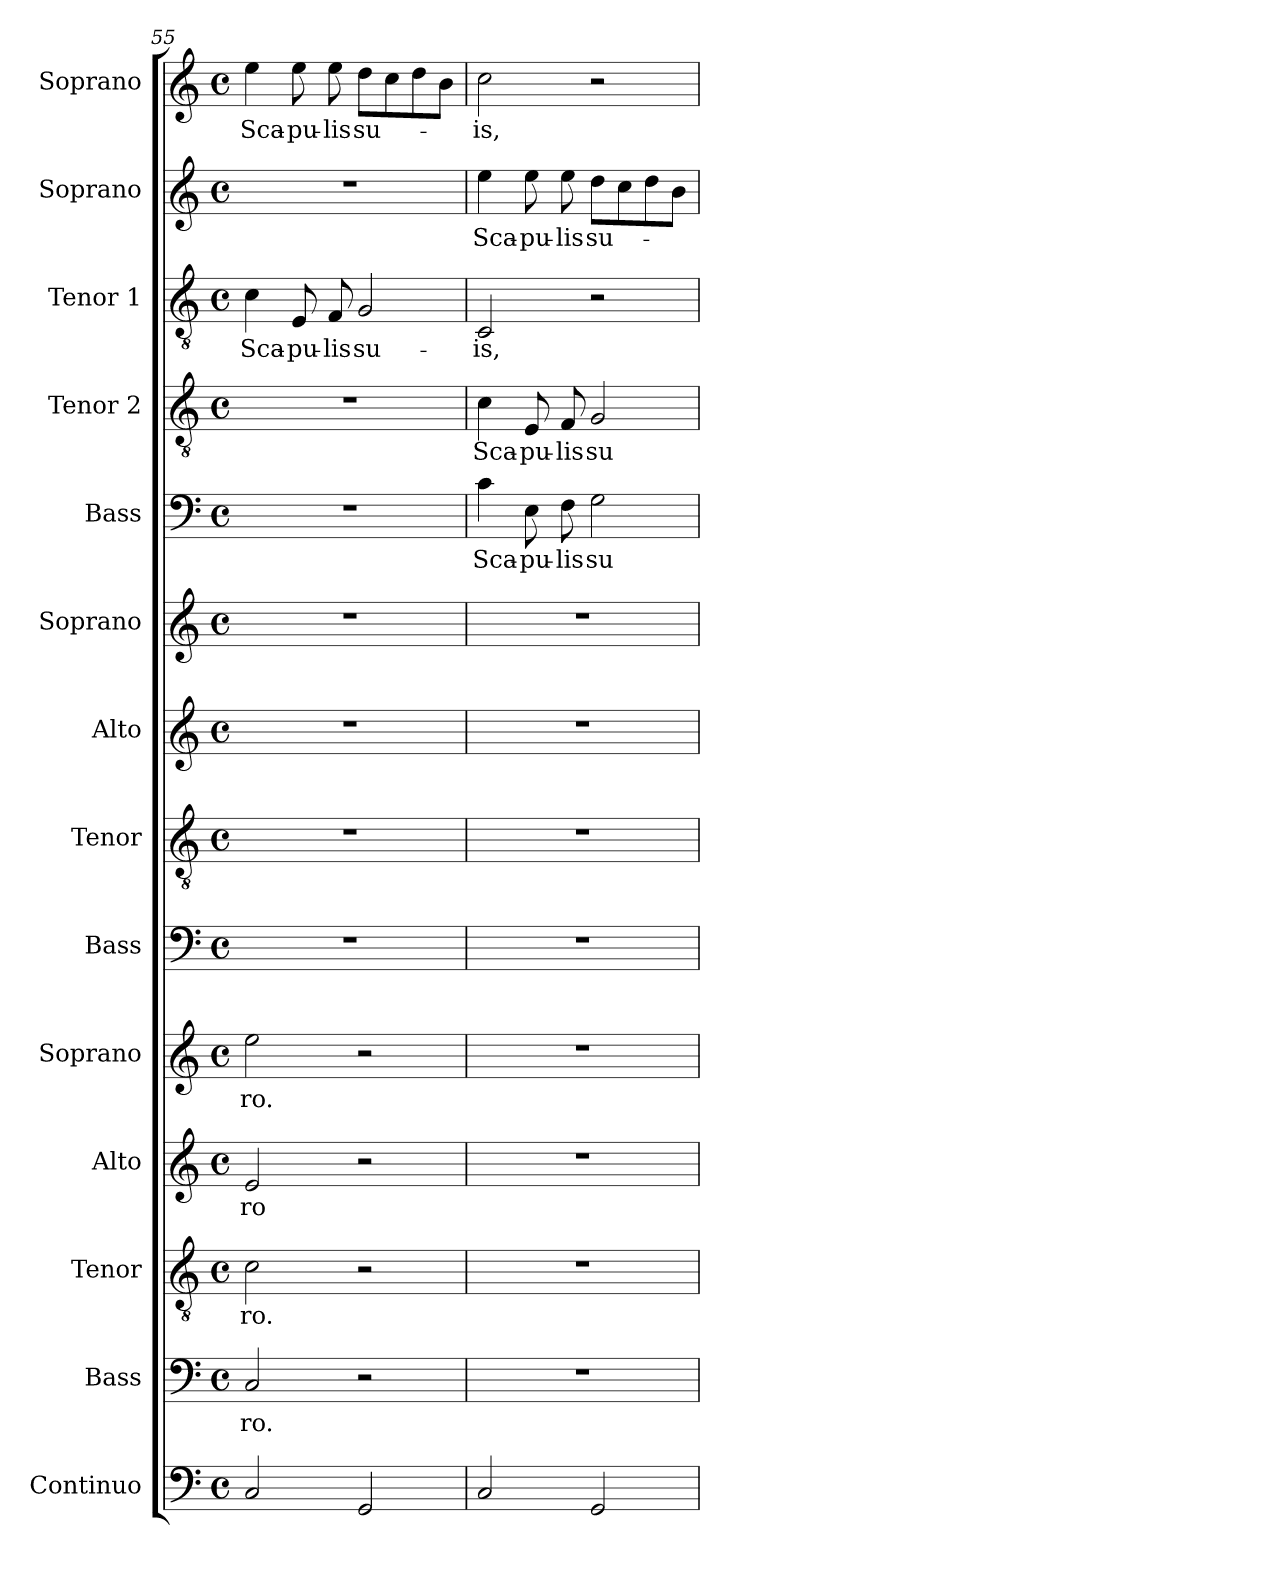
**kern	**kern	**text	**kern	**text	**kern	**text	**kern	**text	**kern	**kern	**kern	**kern	**kern	**text	**kern	**text	**kern	**text	**kern	**text	**kern	**text
*part14	*part13	*part13	*part12	*part12	*part11	*part11	*part10	*part10	*part9	*part8	*part7	*part6	*part5	*part5	*part4	*part4	*part3	*part3	*part2	*part2	*part1	*part1
*staff14	*staff13	*staff13	*staff12	*staff12	*staff11	*staff11	*staff10	*staff10	*staff9	*staff8	*staff7	*staff6	*staff5	*staff5	*staff4	*staff4	*staff3	*staff3	*staff2	*staff2	*staff1	*staff1
*I"Continuo	*I"Bass	*	*I"Tenor	*	*I"Alto	*	*I"Soprano	*	*I"Bass	*I"Tenor	*I"Alto	*I"Soprano	*I"Bass	*	*I"Tenor 2	*	*I"Tenor 1	*	*I"Soprano	*	*I"Soprano	*
*I'Cont.	*I'B.	*	*I'T.	*	*I'A.	*	*I'S.	*	*I'B.	*I'T.	*I'A.	*I'S.	*I'B.	*	*I'T2.	*	*I'T1.	*	*I'S.	*	*I'S.	*
*clefF4	*clefF4	*	*clefGv2	*	*clefG2	*	*clefG2	*	*clefF4	*clefGv2	*clefG2	*clefG2	*clefF4	*	*clefGv2	*	*clefGv2	*	*clefG2	*	*clefG2	*
*	*	*	*ITrd7c12	*	*	*	*	*	*	*ITrd7c12	*	*	*	*	*ITrd7c12	*	*ITrd7c12	*	*	*	*	*
*k[]	*k[]	*	*k[]	*	*k[]	*	*k[]	*	*k[]	*k[]	*k[]	*k[]	*k[]	*	*k[]	*	*k[]	*	*k[]	*	*k[]	*
*C:	*C:	*	*C:	*	*C:	*	*C:	*	*C:	*C:	*C:	*C:	*C:	*	*C:	*	*C:	*	*C:	*	*C:	*
*M4/4	*M4/4	*	*M4/4	*	*M4/4	*	*M4/4	*	*M4/4	*M4/4	*M4/4	*M4/4	*M4/4	*	*M4/4	*	*M4/4	*	*M4/4	*	*M4/4	*
*met(c)	*met(c)	*	*met(c)	*	*met(c)	*	*met(c)	*	*met(c)	*met(c)	*met(c)	*met(c)	*met(c)	*	*met(c)	*	*met(c)	*	*met(c)	*	*met(c)	*
=55	=55	=55	=55	=55	=55	=55	=55	=55	=55	=55	=55	=55	=55	=55	=55	=55	=55	=55	=55	=55	=55	=55
!	!	!LO:LY:b:color=#000000	!	!	!	!	!	!	!	!	!	!	!	!	!	!	!	!	!	!	!	!
!	!	!	!	!LO:LY:b:color=#000000	!	!	!	!	!	!	!	!	!	!	!	!	!	!	!	!	!	!
!	!	!	!	!	!	!LO:LY:b:color=#000000	!	!	!	!	!	!	!	!	!	!	!	!	!	!	!	!
!	!	!	!	!	!	!	!	!LO:LY:b:color=#000000	!	!	!	!	!	!	!	!	!	!	!	!	!	!
!	!	!	!	!	!	!	!	!	!	!	!	!	!	!	!	!	!	!LO:LY:b:color=#000000	!	!	!	!
!	!	!	!	!	!	!	!	!	!	!	!	!	!	!	!	!	!	!	!	!	!	!LO:LY:b:color=#000000
2Ci/	2Ci/	-ro.	2Ci\	-ro.	2ei/	-ro	2eei\	-ro.	1r	1r	1r	1r	1r	.	1r	.	4Ci\	Sca-	1r	.	4eei\	Sca-
!	!	!	!	!	!	!	!	!	!	!	!	!	!	!	!	!	!	!LO:LY:b:color=#000000	!	!	!	!
!	!	!	!	!	!	!	!	!	!	!	!	!	!	!	!	!	!	!	!	!	!	!LO:LY:b:color=#000000
.	.	.	.	.	.	.	.	.	.	.	.	.	.	.	.	.	8EEi/	-pu-	.	.	8eei\	-pu-
!	!	!	!	!	!	!	!	!	!	!	!	!	!	!	!	!	!	!LO:LY:b:color=#000000	!	!	!	!
!	!	!	!	!	!	!	!	!	!	!	!	!	!	!	!	!	!	!	!	!	!	!LO:LY:b:color=#000000
.	.	.	.	.	.	.	.	.	.	.	.	.	.	.	.	.	8FFi/	-lis	.	.	8eei\	-lis
!	!	!	!	!	!	!	!	!	!	!	!	!	!	!	!	!	!	!LO:LY:b:color=#000000	!	!	!	!
!	!	!	!	!	!	!	!	!	!	!	!	!	!	!	!	!	!	!	!	!	!	!LO:LY:b:color=#000000
2GGi/	2r	.	2r	.	2r	.	2r	.	.	.	.	.	.	.	.	.	2GGi/	su-	.	.	8ddi\L	su-
.	.	.	.	.	.	.	.	.	.	.	.	.	.	.	.	.	.	.	.	.	8cci\	.
.	.	.	.	.	.	.	.	.	.	.	.	.	.	.	.	.	.	.	.	.	8ddi\	.
.	.	.	.	.	.	.	.	.	.	.	.	.	.	.	.	.	.	.	.	.	8bi\J	.
=56	=56	=56	=56	=56	=56	=56	=56	=56	=56	=56	=56	=56	=56	=56	=56	=56	=56	=56	=56	=56	=56	=56
!	!	!	!	!	!	!	!	!	!	!	!	!	!	!LO:LY:b:color=#000000	!	!	!	!	!	!	!	!
!	!	!	!	!	!	!	!	!	!	!	!	!	!	!	!	!LO:LY:b:color=#000000	!	!	!	!	!	!
!	!	!	!	!	!	!	!	!	!	!	!	!	!	!	!	!	!	!LO:LY:b:color=#000000	!	!	!	!
!	!	!	!	!	!	!	!	!	!	!	!	!	!	!	!	!	!	!	!	!LO:LY:b:color=#000000	!	!
!	!	!	!	!	!	!	!	!	!	!	!	!	!	!	!	!	!	!	!	!	!	!LO:LY:b:color=#000000
2Ci/	1r	.	1r	.	1r	.	1r	.	1r	1r	1r	1r	4ci\	Sca-	4Ci\	Sca-	2CCi/	-is,	4eei\	Sca-	2cci\	-is,
!	!	!	!	!	!	!	!	!	!	!	!	!	!	!LO:LY:b:color=#000000	!	!	!	!	!	!	!	!
!	!	!	!	!	!	!	!	!	!	!	!	!	!	!	!	!LO:LY:b:color=#000000	!	!	!	!	!	!
!	!	!	!	!	!	!	!	!	!	!	!	!	!	!	!	!	!	!	!	!LO:LY:b:color=#000000	!	!
.	.	.	.	.	.	.	.	.	.	.	.	.	8Ei\	-pu-	8EEi/	-pu-	.	.	8eei\	-pu-	.	.
!	!	!	!	!	!	!	!	!	!	!	!	!	!	!LO:LY:b:color=#000000	!	!	!	!	!	!	!	!
!	!	!	!	!	!	!	!	!	!	!	!	!	!	!	!	!LO:LY:b:color=#000000	!	!	!	!	!	!
!	!	!	!	!	!	!	!	!	!	!	!	!	!	!	!	!	!	!	!	!LO:LY:b:color=#000000	!	!
.	.	.	.	.	.	.	.	.	.	.	.	.	8Fi\	-lis	8FFi/	-lis	.	.	8eei\	-lis	.	.
!	!	!	!	!	!	!	!	!	!	!	!	!	!	!LO:LY:b:color=#000000	!	!	!	!	!	!	!	!
!	!	!	!	!	!	!	!	!	!	!	!	!	!	!	!	!LO:LY:b:color=#000000	!	!	!	!	!	!
!	!	!	!	!	!	!	!	!	!	!	!	!	!	!	!	!	!	!	!	!LO:LY:b:color=#000000	!	!
2GGi/	.	.	.	.	.	.	.	.	.	.	.	.	2Gi\	su-	2GGi/	su-	2r	.	8ddi\L	su-	2r	.
.	.	.	.	.	.	.	.	.	.	.	.	.	.	.	.	.	.	.	8cci\	.	.	.
.	.	.	.	.	.	.	.	.	.	.	.	.	.	.	.	.	.	.	8ddi\	.	.	.
.	.	.	.	.	.	.	.	.	.	.	.	.	.	.	.	.	.	.	8bi\J	.	.	.
=	=	=	=	=	=	=	=	=	=	=	=	=	=	=	=	=	=	=	=	=	=	=
*-	*-	*-	*-	*-	*-	*-	*-	*-	*-	*-	*-	*-	*-	*-	*-	*-	*-	*-	*-	*-	*-	*-
